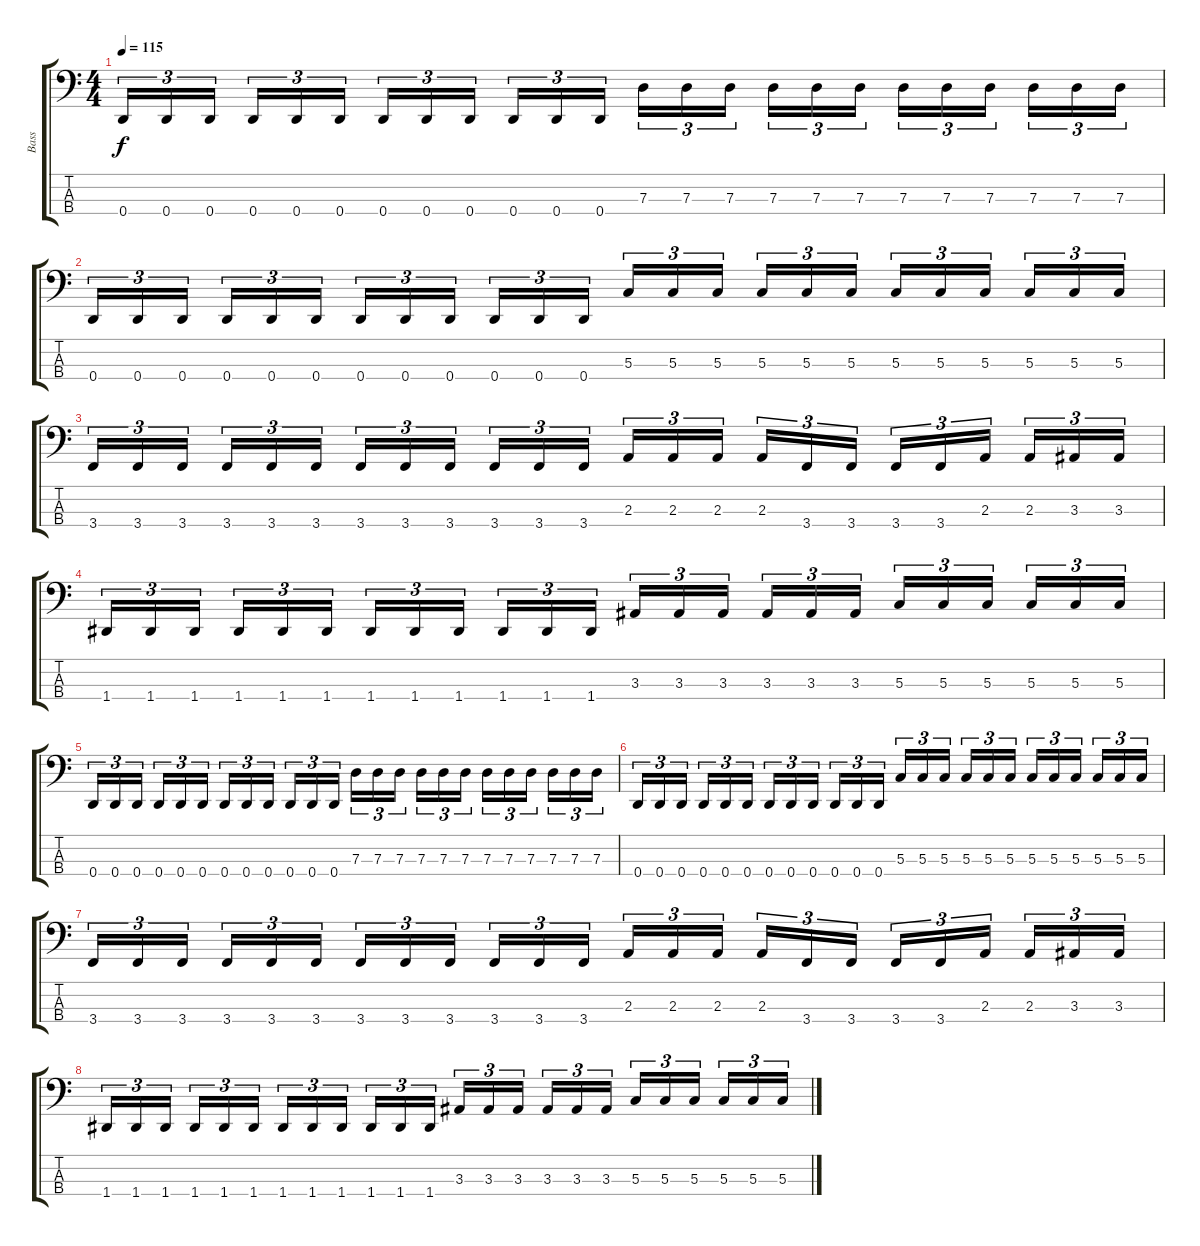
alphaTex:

\track ("Bass" "Bass") {instrument electricbassfinger}
\staff {score tabs}
\tuning (F2 C2 G1 D1) {hide}
\ts (4 4)
\tempo 115
\clef f4
\ks c
0.4.16{tu (3 2) dy f} 0.4.16{tu (3 2)} 0.4.16{tu (3 2) beam splitsecondary} 0.4.16{tu (3 2)} 0.4.16{tu (3 2)} 0.4.16{tu (3 2)} 0.4.16{tu (3 2)} 0.4.16{tu (3 2)} 0.4.16{tu (3 2) beam splitsecondary} 0.4.16{tu (3 2)} 0.4.16{tu (3 2)} 0.4.16{tu (3 2)} 7.3.16{tu (3 2)} 7.3.16{tu (3 2)} 7.3.16{tu (3 2) beam splitsecondary} 7.3.16{tu (3 2)} 7.3.16{tu (3 2)} 7.3.16{tu (3 2)} 7.3.16{tu (3 2)} 7.3.16{tu (3 2)} 7.3.16{tu (3 2) beam splitsecondary} 7.3.16{tu (3 2)} 7.3.16{tu (3 2)} 7.3.16{tu (3 2)} |
0.4.16{tu (3 2)} 0.4.16{tu (3 2)} 0.4.16{tu (3 2) beam splitsecondary} 0.4.16{tu (3 2)} 0.4.16{tu (3 2)} 0.4.16{tu (3 2)} 0.4.16{tu (3 2)} 0.4.16{tu (3 2)} 0.4.16{tu (3 2) beam splitsecondary} 0.4.16{tu (3 2)} 0.4.16{tu (3 2)} 0.4.16{tu (3 2)} 5.3.16{tu (3 2)} 5.3.16{tu (3 2)} 5.3.16{tu (3 2) beam splitsecondary} 5.3.16{tu (3 2)} 5.3.16{tu (3 2)} 5.3.16{tu (3 2)} 5.3.16{tu (3 2)} 5.3.16{tu (3 2)} 5.3.16{tu (3 2) beam splitsecondary} 5.3.16{tu (3 2)} 5.3.16{tu (3 2)} 5.3.16{tu (3 2)} |
3.4.16{tu (3 2)} 3.4.16{tu (3 2)} 3.4.16{tu (3 2) beam splitsecondary} 3.4.16{tu (3 2)} 3.4.16{tu (3 2)} 3.4.16{tu (3 2)} 3.4.16{tu (3 2)} 3.4.16{tu (3 2)} 3.4.16{tu (3 2) beam splitsecondary} 3.4.16{tu (3 2)} 3.4.16{tu (3 2)} 3.4.16{tu (3 2)} 2.3.16{tu (3 2)} 2.3.16{tu (3 2)} 2.3.16{tu (3 2) beam splitsecondary} 2.3.16{tu (3 2)} 3.4.16{tu (3 2)} 3.4.16{tu (3 2)} 3.4.16{tu (3 2)} 3.4.16{tu (3 2)} 2.3.16{tu (3 2) beam splitsecondary} 2.3.16{tu (3 2)} 3.3.16{tu (3 2)} 3.3.16{tu (3 2)} |
1.4.16{tu (3 2)} 1.4.16{tu (3 2)} 1.4.16{tu (3 2) beam splitsecondary} 1.4.16{tu (3 2)} 1.4.16{tu (3 2)} 1.4.16{tu (3 2)} 1.4.16{tu (3 2)} 1.4.16{tu (3 2)} 1.4.16{tu (3 2) beam splitsecondary} 1.4.16{tu (3 2)} 1.4.16{tu (3 2)} 1.4.16{tu (3 2)} 3.3.16{tu (3 2)} 3.3.16{tu (3 2)} 3.3.16{tu (3 2) beam splitsecondary} 3.3.16{tu (3 2)} 3.3.16{tu (3 2)} 3.3.16{tu (3 2)} 5.3.16{tu (3 2)} 5.3.16{tu (3 2)} 5.3.16{tu (3 2) beam splitsecondary} 5.3.16{tu (3 2)} 5.3.16{tu (3 2)} 5.3.16{tu (3 2)} |
0.4.16{tu (3 2)} 0.4.16{tu (3 2)} 0.4.16{tu (3 2) beam splitsecondary} 0.4.16{tu (3 2)} 0.4.16{tu (3 2)} 0.4.16{tu (3 2)} 0.4.16{tu (3 2)} 0.4.16{tu (3 2)} 0.4.16{tu (3 2) beam splitsecondary} 0.4.16{tu (3 2)} 0.4.16{tu (3 2)} 0.4.16{tu (3 2)} 7.3.16{tu (3 2)} 7.3.16{tu (3 2)} 7.3.16{tu (3 2) beam splitsecondary} 7.3.16{tu (3 2)} 7.3.16{tu (3 2)} 7.3.16{tu (3 2)} 7.3.16{tu (3 2)} 7.3.16{tu (3 2)} 7.3.16{tu (3 2) beam splitsecondary} 7.3.16{tu (3 2)} 7.3.16{tu (3 2)} 7.3.16{tu (3 2)} |
0.4.16{tu (3 2)} 0.4.16{tu (3 2)} 0.4.16{tu (3 2) beam splitsecondary} 0.4.16{tu (3 2)} 0.4.16{tu (3 2)} 0.4.16{tu (3 2)} 0.4.16{tu (3 2)} 0.4.16{tu (3 2)} 0.4.16{tu (3 2) beam splitsecondary} 0.4.16{tu (3 2)} 0.4.16{tu (3 2)} 0.4.16{tu (3 2)} 5.3.16{tu (3 2)} 5.3.16{tu (3 2)} 5.3.16{tu (3 2) beam splitsecondary} 5.3.16{tu (3 2)} 5.3.16{tu (3 2)} 5.3.16{tu (3 2)} 5.3.16{tu (3 2)} 5.3.16{tu (3 2)} 5.3.16{tu (3 2) beam splitsecondary} 5.3.16{tu (3 2)} 5.3.16{tu (3 2)} 5.3.16{tu (3 2)} |
3.4.16{tu (3 2)} 3.4.16{tu (3 2)} 3.4.16{tu (3 2) beam splitsecondary} 3.4.16{tu (3 2)} 3.4.16{tu (3 2)} 3.4.16{tu (3 2)} 3.4.16{tu (3 2)} 3.4.16{tu (3 2)} 3.4.16{tu (3 2) beam splitsecondary} 3.4.16{tu (3 2)} 3.4.16{tu (3 2)} 3.4.16{tu (3 2)} 2.3.16{tu (3 2)} 2.3.16{tu (3 2)} 2.3.16{tu (3 2) beam splitsecondary} 2.3.16{tu (3 2)} 3.4.16{tu (3 2)} 3.4.16{tu (3 2)} 3.4.16{tu (3 2)} 3.4.16{tu (3 2)} 2.3.16{tu (3 2) beam splitsecondary} 2.3.16{tu (3 2)} 3.3.16{tu (3 2)} 3.3.16{tu (3 2)} |
1.4.16{tu (3 2)} 1.4.16{tu (3 2)} 1.4.16{tu (3 2) beam splitsecondary} 1.4.16{tu (3 2)} 1.4.16{tu (3 2)} 1.4.16{tu (3 2)} 1.4.16{tu (3 2)} 1.4.16{tu (3 2)} 1.4.16{tu (3 2) beam splitsecondary} 1.4.16{tu (3 2)} 1.4.16{tu (3 2)} 1.4.16{tu (3 2)} 3.3.16{tu (3 2)} 3.3.16{tu (3 2)} 3.3.16{tu (3 2) beam splitsecondary} 3.3.16{tu (3 2)} 3.3.16{tu (3 2)} 3.3.16{tu (3 2)} 5.3.16{tu (3 2)} 5.3.16{tu (3 2)} 5.3.16{tu (3 2) beam splitsecondary} 5.3.16{tu (3 2)} 5.3.16{tu (3 2)} 5.3.16{tu (3 2)}
